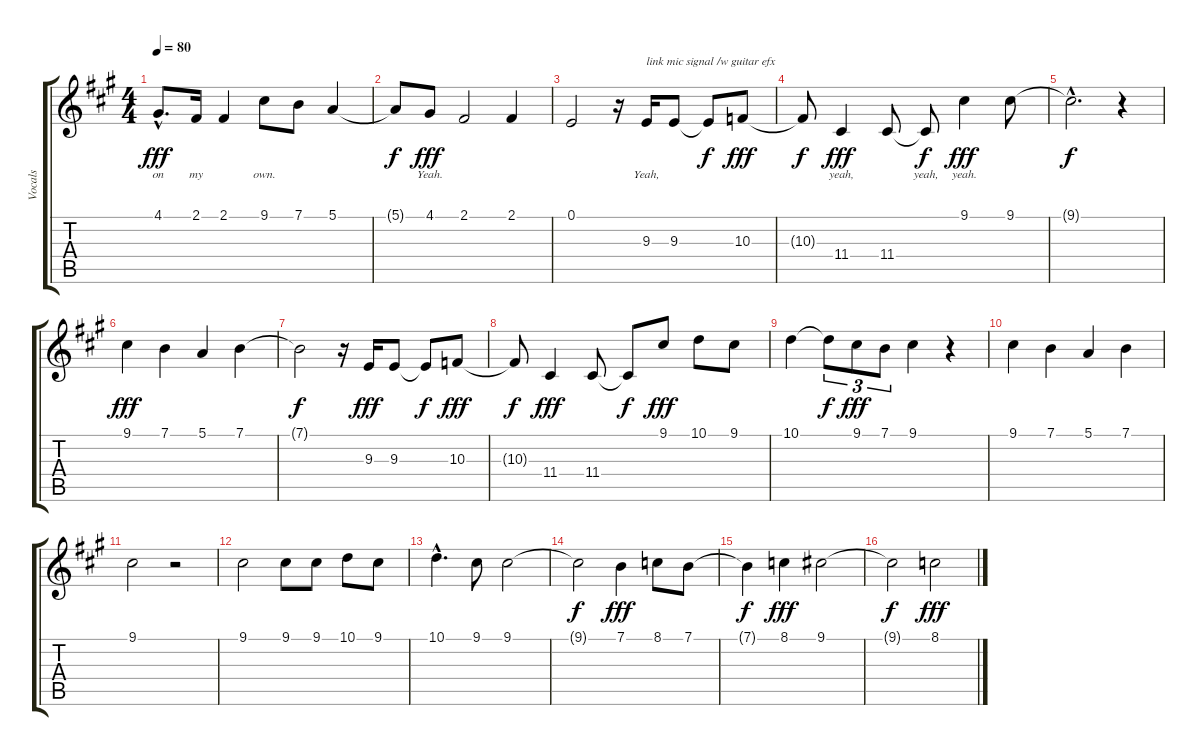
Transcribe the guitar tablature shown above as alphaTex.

\track ("Vocals" "Vocals") {instrument lead6voice}
\staff {score tabs}
\tuning (E4 B3 G3 D3 A2 E2) {hide}
\ts (4 4)
\tempo 80
\clef g2
\ks a
4.1{hac}.8{d lyrics (0 "on") lyrics (1 "") lyrics (2 "") lyrics (3 "") lyrics (4 "") dy fff} 2.1.16{lyrics (0 "my") lyrics (1 "") lyrics (2 "") lyrics (3 "") lyrics (4 "")} 2.1.4{lyrics (0 "") lyrics (1 "") lyrics (2 "") lyrics (3 "") lyrics (4 "")} 9.1.8{lyrics (0 "own.") lyrics (1 "") lyrics (2 "") lyrics (3 "") lyrics (4 "")} 7.1.8{lyrics (0 "") lyrics (1 "") lyrics (2 "") lyrics (3 "") lyrics (4 "")} 5.1.4{lyrics (0 "") lyrics (1 "") lyrics (2 "") lyrics (3 "") lyrics (4 "")} |
5.1{t}.8{lyrics (0 "") lyrics (1 "") lyrics (2 "") lyrics (3 "") lyrics (4 "") dy f} 4.1.8{lyrics (0 "Yeah.") lyrics (1 "") lyrics (2 "") lyrics (3 "") lyrics (4 "") dy fff} 2.1.2{lyrics (0 "") lyrics (1 "") lyrics (2 "") lyrics (3 "") lyrics (4 "")} 2.1.4{lyrics (0 "") lyrics (1 "") lyrics (2 "") lyrics (3 "") lyrics (4 "")} |
0.1.2{lyrics (0 "") lyrics (1 "") lyrics (2 "") lyrics (3 "") lyrics (4 "")} r.16 9.3.16{txt "link mic signal /w guitar efx" lyrics (0 "Yeah,") lyrics (1 "") lyrics (2 "") lyrics (3 "") lyrics (4 "")} 9.3.8{lyrics (0 "") lyrics (1 "") lyrics (2 "") lyrics (3 "") lyrics (4 "")} 9.3{t}.8{lyrics (0 "") lyrics (1 "") lyrics (2 "") lyrics (3 "") lyrics (4 "") dy f} 10.3.8{lyrics (0 "") lyrics (1 "") lyrics (2 "") lyrics (3 "") lyrics (4 "") dy fff} |
10.3{t}.8{lyrics (0 "") lyrics (1 "") lyrics (2 "") lyrics (3 "") lyrics (4 "") dy f} 11.4.4{lyrics (0 "yeah,") lyrics (1 "") lyrics (2 "") lyrics (3 "") lyrics (4 "") dy fff} 11.4.8{lyrics (0 "") lyrics (1 "") lyrics (2 "") lyrics (3 "") lyrics (4 "")} 11.4{t}.8{lyrics (0 "yeah,") lyrics (1 "") lyrics (2 "") lyrics (3 "") lyrics (4 "") dy f} 9.1.4{lyrics (0 "yeah.") lyrics (1 "") lyrics (2 "") lyrics (3 "") lyrics (4 "") dy fff} 9.1.8 |
9.1{hac t}.2{d dy f} r.4 |
9.1.4{dy fff} 7.1.4 5.1.4 7.1.4 |
7.1{t}.2{dy f} r.16 9.3.16{dy fff} 9.3.8 9.3{t}.8{dy f} 10.3.8{dy fff} |
10.3{t}.8{dy f} 11.4.4{dy fff} 11.4.8 11.4{t}.8{dy f} 9.1.8{dy fff} 10.1.8 9.1.8 |
10.1.4 10.1{t}.8{tu (3 2) dy f} 9.1.8{tu (3 2) dy fff} 7.1.8{tu (3 2)} 9.1.4 r.4 |
9.1.4 7.1.4 5.1.4 7.1.4 |
9.1.2 r.2 |
9.1.2 9.1.8 9.1.8 10.1.8 9.1.8 |
10.1{hac}.4{d} 9.1.8 9.1.2 |
9.1{t}.2{dy f} 7.1.4{dy fff} 8.1.8 7.1.8 |
7.1{t}.4{dy f} 8.1.4{dy fff} 9.1.2 |
9.1{t}.2{dy f} 8.1.2{dy fff}
